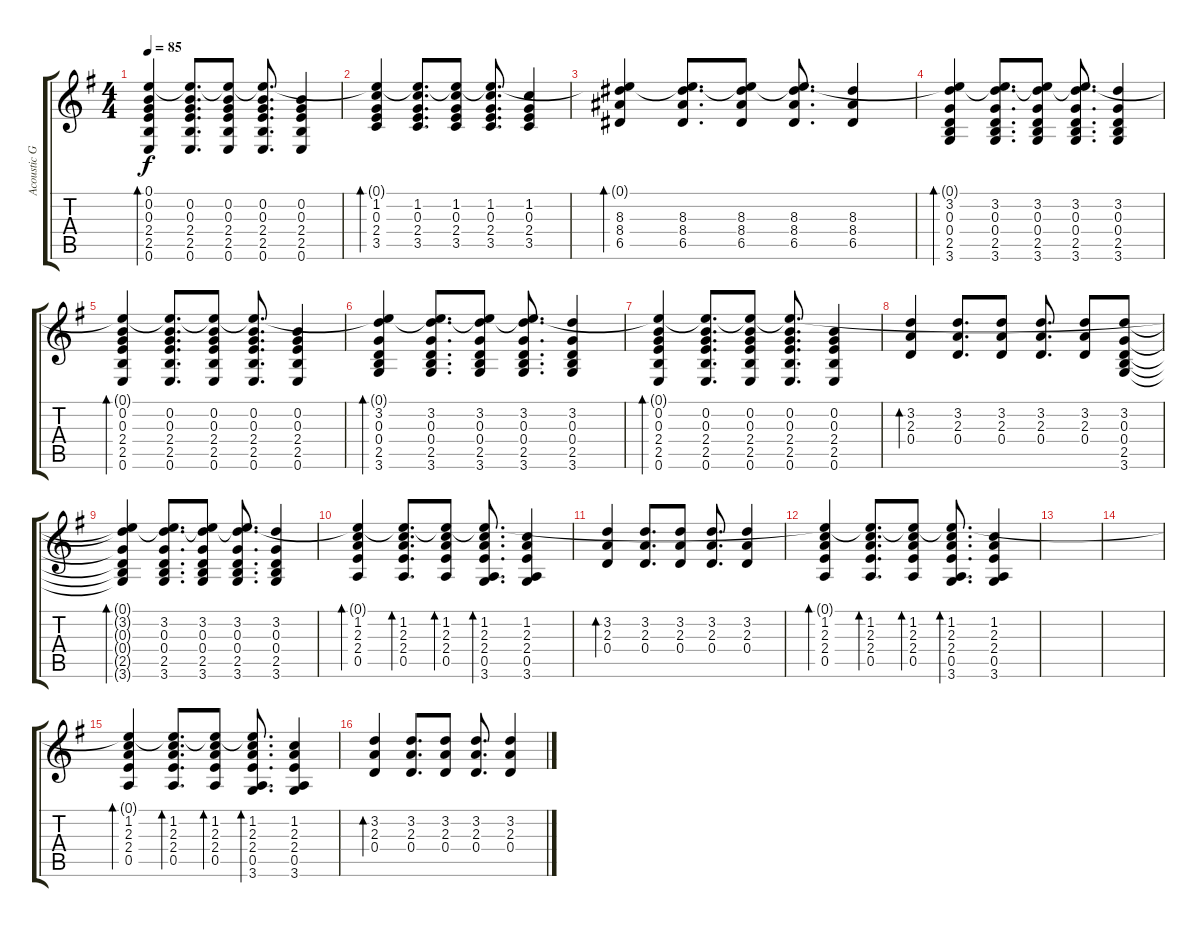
\track ("Acoustic Guitar" "Acoustic G") {instrument acousticguitarsteel}
\staff {score tabs}
\tuning (E4 B3 G3 D3 A2 E2) {hide}
\ts (4 4)
\tempo 85
\clef g2
\ks g
(0.1{t} 0.2 0.3 2.4 2.5 0.6).4{bd 30 dy f} (0.1{t} 0.2 0.3 2.4 2.5 0.6).8{d} (0.1{t} 0.2 0.3 2.4 2.5 0.6).8 (0.1{t} 0.2 0.3 2.4 2.5 0.6).8{d} (0.2 0.3 2.4 2.5 0.6).4 |
(0.1{t} 1.2 0.3 2.4 3.5).4{bd 30} (0.1{t} 1.2 0.3 2.4 3.5).8{d} (0.1{t} 1.2 0.3 2.4 3.5).8 (0.1{t} 1.2 0.3 2.4 3.5).8{d} (1.2 0.3 2.4 3.5).4 |
(0.1{t} 8.3 8.4 6.5).4{bd 30} (0.1{t} 8.3 8.4 6.5).8{d} (0.1{t} 8.3 8.4 6.5).8 (0.1{t} 8.3 8.4 6.5).8{d} (8.3 8.4 6.5).4 |
(0.1{t} 3.2 0.3 0.4 2.5 3.6).4{bd 30} (0.1{t} 3.2 0.3 0.4 2.5 3.6).8{d} (0.1{t} 3.2 0.3 0.4 2.5 3.6).8 (0.1{t} 3.2 0.3 0.4 2.5 3.6).8{d} (3.2 0.3 0.4 2.5 3.6).4 |
(0.1{t} 0.2 0.3 2.4 2.5 0.6).4{bd 30} (0.1{t} 0.2 0.3 2.4 2.5 0.6).8{d} (0.1{t} 0.2 0.3 2.4 2.5 0.6).8 (0.1{t} 0.2 0.3 2.4 2.5 0.6).8{d} (0.2 0.3 2.4 2.5 0.6).4 |
(0.1{t} 3.2 0.3 0.4 2.5 3.6).4{bd 30} (0.1{t} 3.2 0.3 0.4 2.5 3.6).8{d} (0.1{t} 3.2 0.3 0.4 2.5 3.6).8 (0.1{t} 3.2 0.3 0.4 2.5 3.6).8{d} (3.2 0.3 0.4 2.5 3.6).4 |
(0.1{t} 0.2 0.3 2.4 2.5 0.6).4{bd 30} (0.1{t} 0.2 0.3 2.4 2.5 0.6).8{d} (0.1{t} 0.2 0.3 2.4 2.5 0.6).8 (0.1{t} 0.2 0.3 2.4 2.5 0.6).8{d} (0.2 0.3 2.4 2.5 0.6).4 |
(3.2 2.3 0.4).4{bd 30} (3.2 2.3 0.4).8{d} (3.2 2.3 0.4).8 (3.2 2.3 0.4).8{d} (3.2 2.3 0.4).8 (3.2 0.3 0.4 2.5 3.6).8 |
(0.1{t} 3.2{t} 0.3{t} 0.4{t} 2.5{t} 3.6{t}).4{bd 30} (0.1{t} 3.2 0.3 0.4 2.5 3.6).8{d} (0.1{t} 3.2 0.3 0.4 2.5 3.6).8 (0.1{t} 3.2 0.3 0.4 2.5 3.6).8{d} (3.2 0.3 0.4 2.5 3.6).4 |
(0.1{t} 1.2 2.3 2.4 0.5).4{bd 30} (0.1{t} 1.2 2.3 2.4 0.5).8{d bd 30} (0.1{t} 1.2 2.3 2.4 0.5).8{bd 30} (0.1{t} 1.2 2.3 2.4 0.5 3.6).8{d bd 30} (1.2 2.3 2.4 0.5 3.6).4 |
(3.2 2.3 0.4).4{bd 30} (3.2 2.3 0.4).8{d} (3.2 2.3 0.4).8 (3.2 2.3 0.4).8{d} (3.2 2.3 0.4).4 |
(0.1{t} 1.2 2.3 2.4 0.5).4{bd 30} (0.1{t} 1.2 2.3 2.4 0.5).8{d bd 30} (0.1{t} 1.2 2.3 2.4 0.5).8{bd 30} (0.1{t} 1.2 2.3 2.4 0.5 3.6).8{d bd 30} (1.2 2.3 2.4 0.5 3.6).4 |
|
|
(0.1{t} 1.2 2.3 2.4 0.5).4{bd 30} (0.1{t} 1.2 2.3 2.4 0.5).8{d bd 30} (0.1{t} 1.2 2.3 2.4 0.5).8{bd 30} (0.1{t} 1.2 2.3 2.4 0.5 3.6).8{d bd 30} (1.2 2.3 2.4 0.5 3.6).4 |
(3.2 2.3 0.4).4{bd 30} (3.2 2.3 0.4).8{d} (3.2 2.3 0.4).8 (3.2 2.3 0.4).8{d} (3.2 2.3 0.4).4
